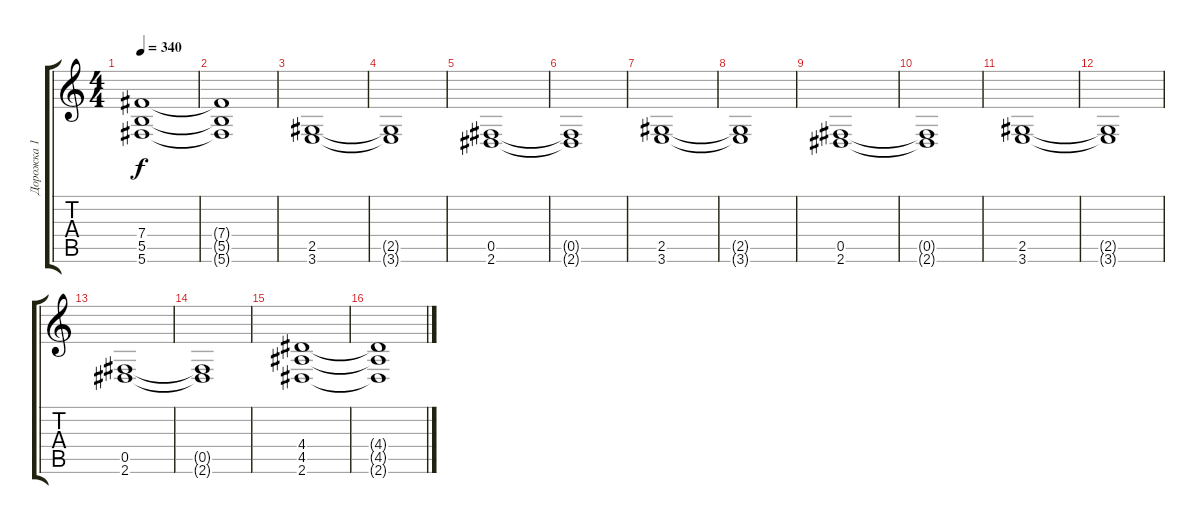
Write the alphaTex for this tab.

\track ("Дорожка 1" "Дорожка 1") {instrument overdrivenguitar}
\staff {score tabs}
\tuning (Db4 Ab3 E3 B2 Gb2 Db2) {hide}
\ts (4 4)
\tempo 340
\clef g2
\ks c
(7.4 5.5 5.6).1{dy f} |
(7.4{t} 5.5{t} 5.6{t}).1 |
(2.5 3.6).1 |
(2.5{t} 3.6{t}).1 |
(0.5 2.6).1 |
(0.5{t} 2.6{t}).1 |
(2.5 3.6).1 |
(2.5{t} 3.6{t}).1 |
(0.5 2.6).1 |
(0.5{t} 2.6{t}).1 |
(2.5 3.6).1 |
(2.5{t} 3.6{t}).1 |
(0.5 2.6).1 |
(0.5{t} 2.6{t}).1 |
(4.4 4.5 2.6).1 |
(4.4{t} 4.5{t} 2.6{t}).1
